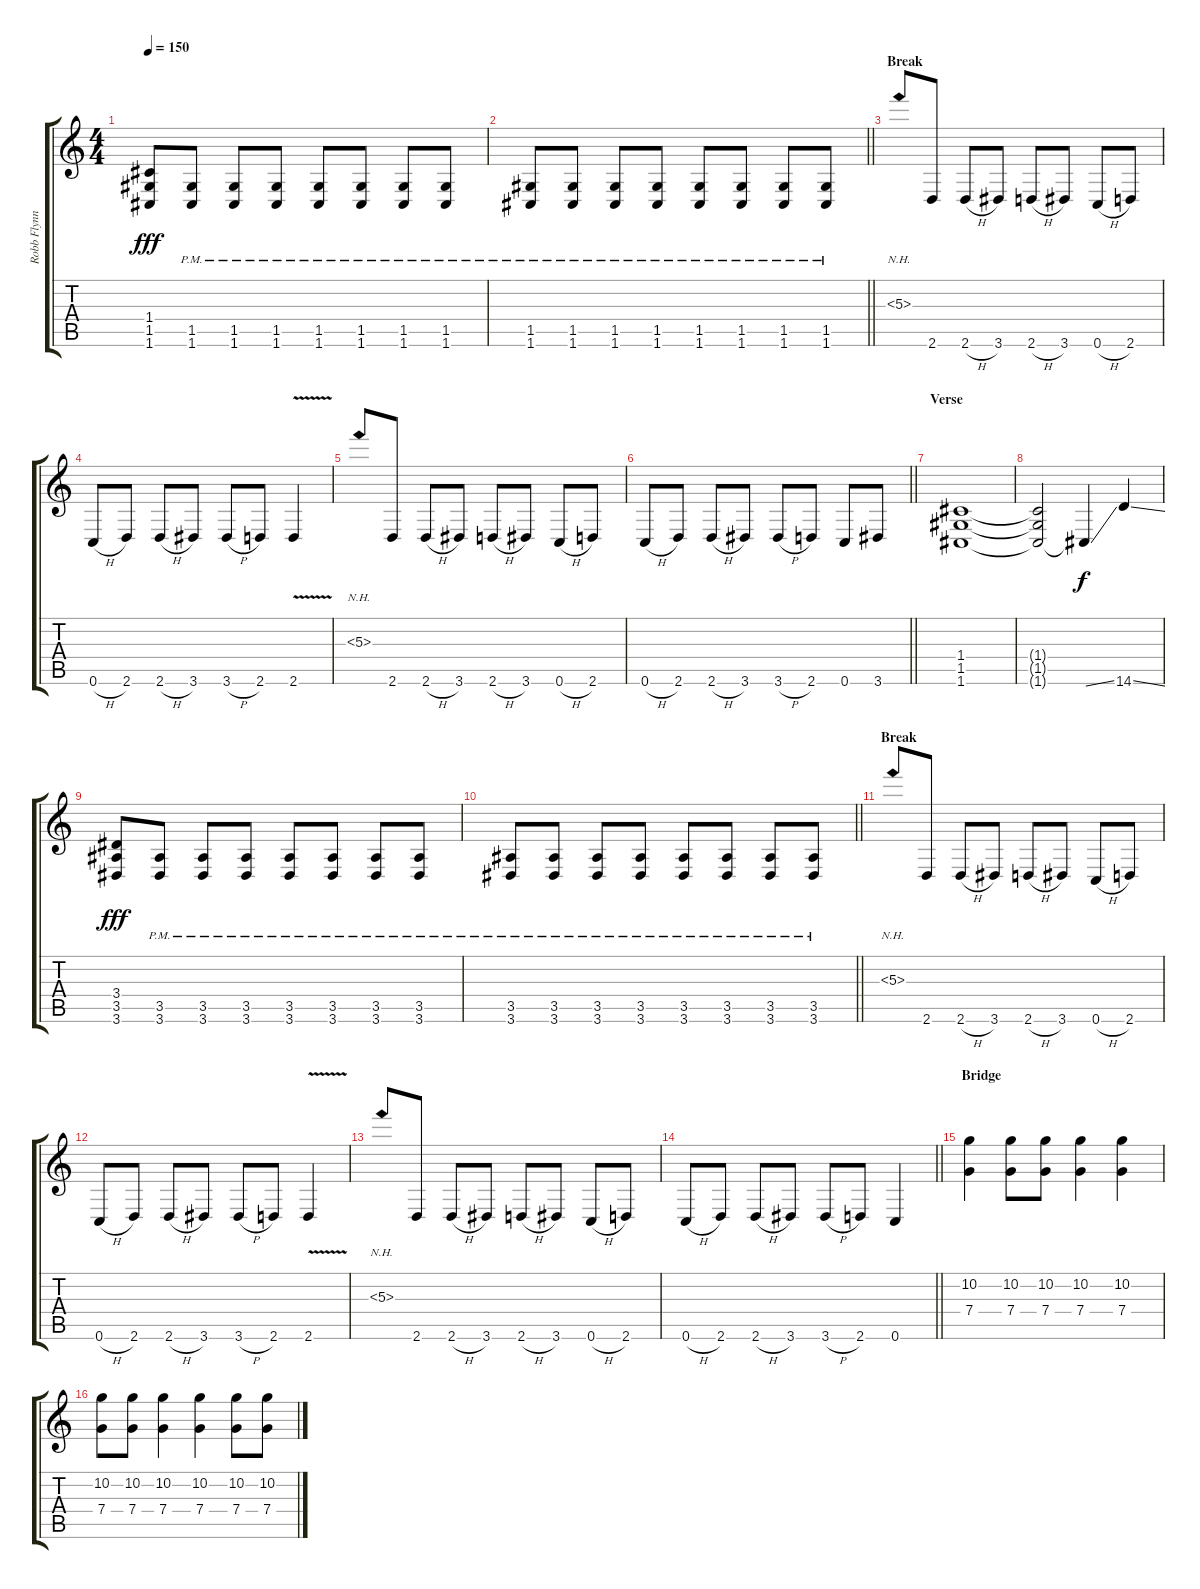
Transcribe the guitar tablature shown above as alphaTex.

\track ("Robb Flynn" "Robb Flynn") {instrument distortionguitar}
\staff {score tabs}
\tuning (D4 A3 F3 C3 G2 C2) {hide}
\ts (4 4)
\tempo 150
\clef g2
\ks c
(1.4 1.5 1.6).8{dy fff} (1.5{pm} 1.6{pm}).8 (1.5{pm} 1.6{pm}).8 (1.5{pm} 1.6{pm}).8 (1.5{pm} 1.6{pm}).8 (1.5{pm} 1.6{pm}).8 (1.5{pm} 1.6{pm}).8 (1.5{pm} 1.6{pm}).8 |
\barLineRight lightlight
(1.5{pm} 1.6{pm}).8 (1.5{pm} 1.6{pm}).8 (1.5{pm} 1.6{pm}).8 (1.5{pm} 1.6{pm}).8 (1.5{pm} 1.6{pm}).8 (1.5{pm} 1.6{pm}).8 (1.5{pm} 1.6{pm}).8 (1.5{pm} 1.6{pm}).8 |
\section ("" "Break")
5.3{nh}.8 2.6.8 2.6{h}.8 3.6.8 2.6{h}.8 3.6.8 0.6{h}.8 2.6.8 |
0.6{h}.8 2.6.8 2.6{h}.8 3.6.8 3.6{h}.8 2.6.8 2.6{v}.4 |
5.3{nh}.8 2.6.8 2.6{h}.8 3.6.8 2.6{h}.8 3.6.8 0.6{h}.8 2.6.8 |
\barLineRight lightlight
0.6{h}.8 2.6.8 2.6{h}.8 3.6.8 3.6{h}.8 2.6.8 0.6.8 3.6.8 |
\section ("" "Verse")
(1.4 1.5 1.6).1 |
(1.4{t} 1.5{t} 1.6{t}).2 1.6{ss t}.4{dy f} 14.6{ss}.4 |
(3.4 3.5 3.6).8{dy fff} (3.5{pm} 3.6{pm}).8 (3.5{pm} 3.6{pm}).8 (3.5{pm} 3.6{pm}).8 (3.5{pm} 3.6{pm}).8 (3.5{pm} 3.6{pm}).8 (3.5{pm} 3.6{pm}).8 (3.5{pm} 3.6{pm}).8 |
\barLineRight lightlight
(3.5{pm} 3.6{pm}).8 (3.5{pm} 3.6{pm}).8 (3.5{pm} 3.6{pm}).8 (3.5{pm} 3.6{pm}).8 (3.5{pm} 3.6{pm}).8 (3.5{pm} 3.6{pm}).8 (3.5{pm} 3.6{pm}).8 (3.5{pm} 3.6{pm}).8 |
\section ("" "Break")
5.3{nh}.8 2.6.8 2.6{h}.8 3.6.8 2.6{h}.8 3.6.8 0.6{h}.8 2.6.8 |
0.6{h}.8 2.6.8 2.6{h}.8 3.6.8 3.6{h}.8 2.6.8 2.6{v}.4 |
5.3{nh}.8 2.6.8 2.6{h}.8 3.6.8 2.6{h}.8 3.6.8 0.6{h}.8 2.6.8 |
\barLineRight lightlight
0.6{h}.8 2.6.8 2.6{h}.8 3.6.8 3.6{h}.8 2.6.8 0.6.4 |
\section ("" "Bridge")
(10.2 7.4).4 (10.2 7.4).8 (10.2 7.4).8 (10.2 7.4).4 (10.2 7.4).4 |
(10.2 7.4).8 (10.2 7.4).8 (10.2 7.4).4 (10.2 7.4).4 (10.2 7.4).8 (10.2 7.4).8
